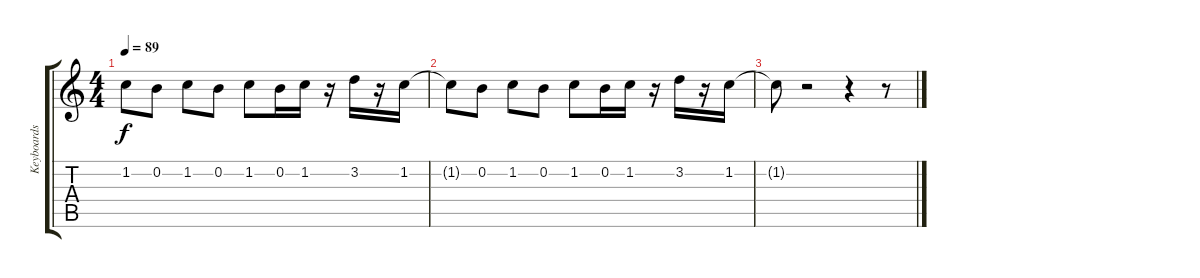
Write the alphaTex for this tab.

\track ("Keyboards 3" "Keyboards ") {instrument distortionguitar}
\staff {score tabs}
\tuning (E4 B3 G3 D3 A2 E2) {hide}
\ts (4 4)
\tempo 89
\clef g2
\ks c
1.2{t}.8{dy f} 0.2.8{volume 6} 1.2.8{volume 6} 0.2.8{volume 6} 1.2.8{volume 5} 0.2.16{volume 5} 1.2.16{volume 4} r.16 3.2.16{volume 4} r.16 1.2.16{volume 4} |
1.2{t}.8 0.2.8{volume 3} 1.2.8{volume 3} 0.2.8{volume 2} 1.2.8{volume 2} 0.2.16{volume 1} 1.2.16{volume 1} r.16 3.2.16{volume 1} r.16 1.2.16{volume 0} |
1.2{t}.8 r.2 r.4 r.8
